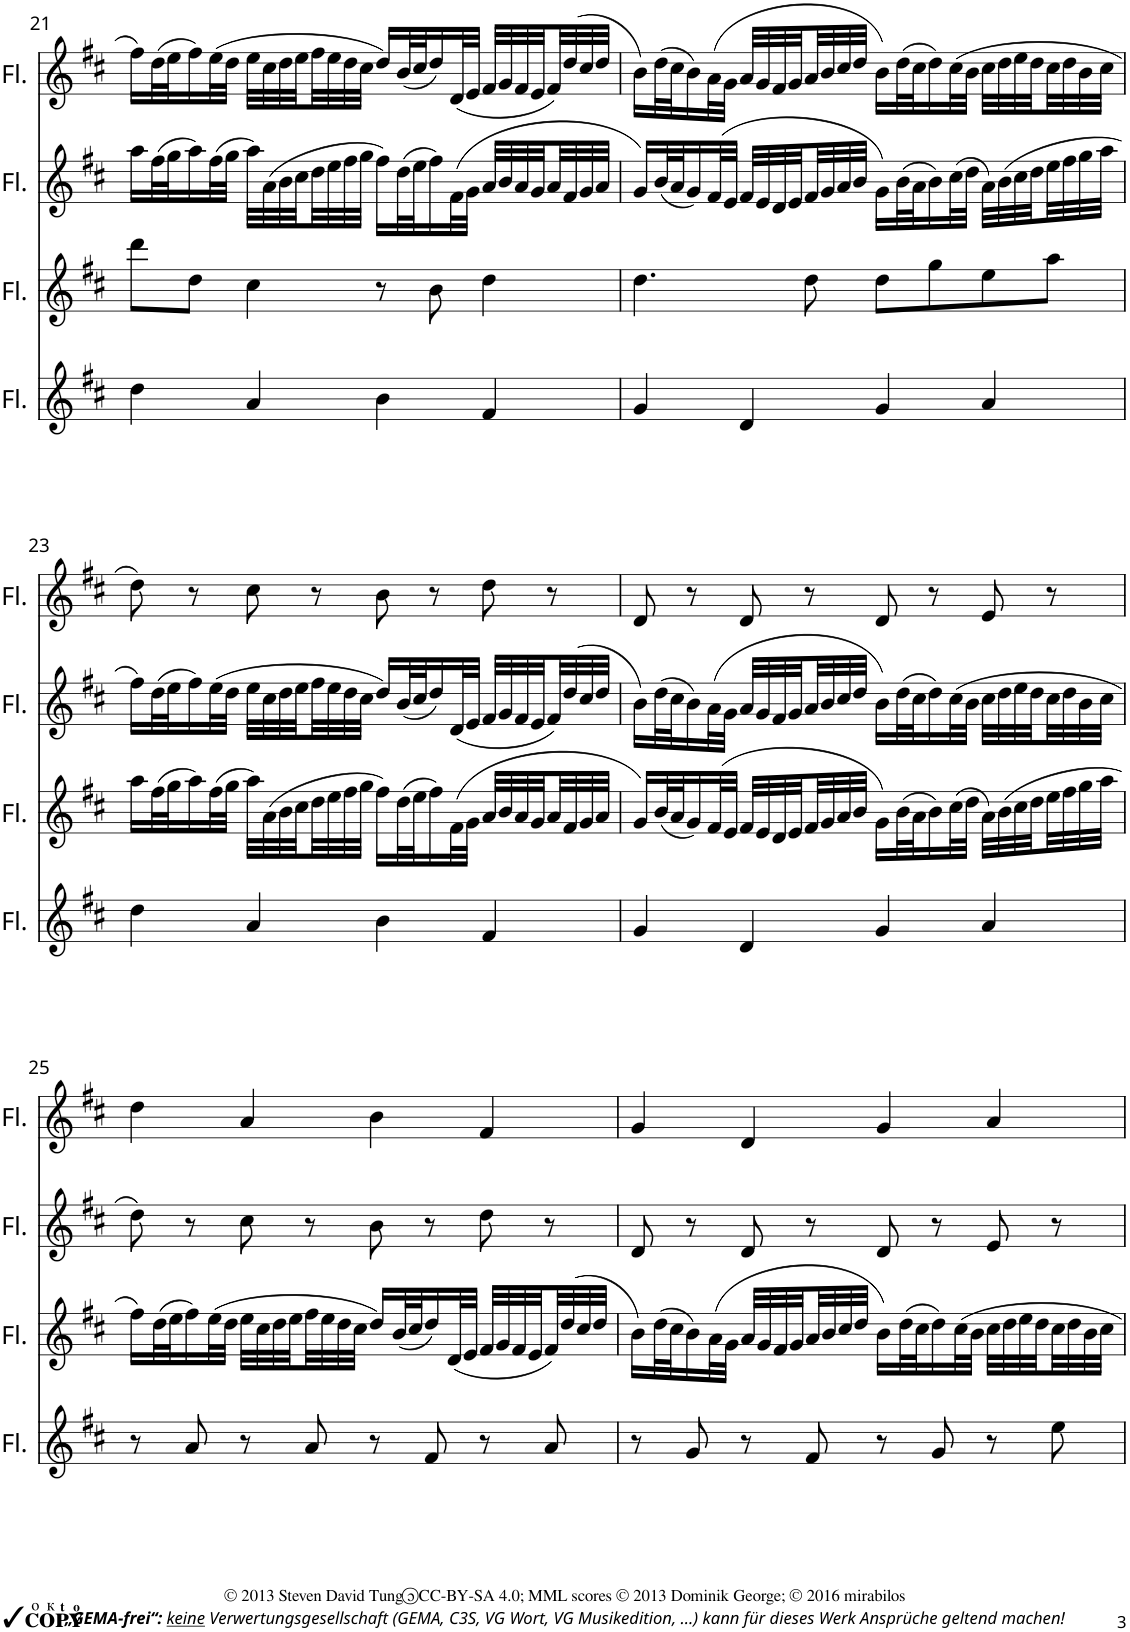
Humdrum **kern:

**kern	**kern	**kern	**kern
*part4	*part3	*part2	*part1
*staff4	*staff3	*staff2	*staff1
*I"Flöte	*I"Flöte	*I"Flöte	*I"Flöte
*I'Fl.	*I'Fl.	*I'Fl.	*I'Fl.
!!LO:PB:g=z
*clefG2	*clefG2	*clefG2	*clefG2
*k[f#c#]	*k[f#c#]	*k[f#c#]	*k[f#c#]
=21	=21	=21	=21
4dd\	8ddd\L	16aa\LL	16ff#\LL
.	.	(32ff#\L	(32dd\L
.	.	32gg\J	32ee\J
.	8dd\J	16aa\)	16ff#\)
.	.	(32ff#\L	(32ee\L
.	.	32gg\JJJ	32dd\JJJ
4a/	4cc#\	32aa\LLL)	32ee\LLL
.	.	(32a\	32cc#\
.	.	32b\	32dd\
.	.	32cc#\	32ee\
.	.	32dd\	32ff#\
.	.	32ee\	32ee\
.	.	32ff#\	32dd\
.	.	32gg\JJJ	32cc#\JJJ
4b\	8r	16ff#\LL)	16dd/LL)
.	.	(32dd\L	(32b/L
.	.	32ee\J	32cc#/J
.	8b\	16ff#\)	16dd/)
.	.	(32f#\L	(32d/L
.	.	32g\JJJ	32e/JJJ
4f#/	4dd\	32a/LLL	32f#/LLL
.	.	32b/	32g/
.	.	32a/	32f#/
.	.	32g/	32e/
.	.	32a/	32f#/)
.	.	32f#/	(32dd/
.	.	32g/	32cc#/
.	.	32a/JJJ	32dd/JJJ
=22	=22	=22	=22
4g/	4.dd\	16g/LL)	16b\LL)
.	.	(32b/L	(32dd\L
.	.	32a/J	32cc#\J
.	.	16g/)	16b\)
.	.	(32f#/L	(32a\L
.	.	32e/JJJ	32g\JJJ
4d/	.	32f#/LLL	32a/LLL
.	.	32e/	32g/
.	.	32d/	32f#/
.	.	32e/	32g/
.	8dd\	32f#/	32a/
.	.	32g/	32b/
.	.	32a/	32cc#/
.	.	32b/JJJ	32dd/JJJ
4g/	8dd\L	16g\LL)	16b\LL)
.	.	(32b\L	(32dd\L
.	.	32a\J	32cc#\J
.	8gg\	16b\)	16dd\)
.	.	(32cc#\L	(32cc#\L
.	.	32dd\JJJ	32b\JJJ
4a/	8ee\	32a\LLL)	32cc#\LLL
.	.	(32b\	32dd\
.	.	32cc#\	32ee\
.	.	32dd\	32dd\
.	8aa\J	32ee\	32cc#\
.	.	32ff#\	32dd\
.	.	32gg\	32b\
.	.	32aa\JJJ	32cc#\JJJ
!!LO:LB:g=z
=23	=23	=23	=23
4dd\	16aa\LL	16ff#\LL)	8dd\)
.	(32ff#\L	(32dd\L	.
.	32gg\J	32ee\J	.
.	16aa\)	16ff#\)	8r
.	(32ff#\L	(32ee\L	.
.	32gg\JJJ	32dd\JJJ	.
4a/	32aa\LLL)	32ee\LLL	8cc#\
.	(32a\	32cc#\	.
.	32b\	32dd\	.
.	32cc#\	32ee\	.
.	32dd\	32ff#\	8r
.	32ee\	32ee\	.
.	32ff#\	32dd\	.
.	32gg\JJJ	32cc#\JJJ	.
4b\	16ff#\LL)	16dd/LL)	8b\
.	(32dd\L	(32b/L	.
.	32ee\J	32cc#/J	.
.	16ff#\)	16dd/)	8r
.	(32f#\L	(32d/L	.
.	32g\JJJ	32e/JJJ	.
4f#/	32a/LLL	32f#/LLL	8dd\
.	32b/	32g/	.
.	32a/	32f#/	.
.	32g/	32e/	.
.	32a/	32f#/)	8r
.	32f#/	(32dd/	.
.	32g/	32cc#/	.
.	32a/JJJ	32dd/JJJ	.
=24	=24	=24	=24
4g/	16g/LL)	16b\LL)	8d/
.	(32b/L	(32dd\L	.
.	32a/J	32cc#\J	.
.	16g/)	16b\)	8r
.	(32f#/L	(32a\L	.
.	32e/JJJ	32g\JJJ	.
4d/	32f#/LLL	32a/LLL	8d/
.	32e/	32g/	.
.	32d/	32f#/	.
.	32e/	32g/	.
.	32f#/	32a/	8r
.	32g/	32b/	.
.	32a/	32cc#/	.
.	32b/JJJ	32dd/JJJ	.
4g/	16g\LL)	16b\LL)	8d/
.	(32b\L	(32dd\L	.
.	32a\J	32cc#\J	.
.	16b\)	16dd\)	8r
.	(32cc#\L	(32cc#\L	.
.	32dd\JJJ	32b\JJJ	.
4a/	32a\LLL)	32cc#\LLL	8e/
.	(32b\	32dd\	.
.	32cc#\	32ee\	.
.	32dd\	32dd\	.
.	32ee\	32cc#\	8r
.	32ff#\	32dd\	.
.	32gg\	32b\	.
.	32aa\JJJ	32cc#\JJJ	.
!!LO:LB:g=z
=25	=25	=25	=25
8r	16ff#\LL)	8dd\)	4dd\
.	(32dd\L	.	.
.	32ee\J	.	.
8a/	16ff#\)	8r	.
.	(32ee\L	.	.
.	32dd\JJJ	.	.
8r	32ee\LLL	8cc#\	4a/
.	32cc#\	.	.
.	32dd\	.	.
.	32ee\	.	.
8a/	32ff#\	8r	.
.	32ee\	.	.
.	32dd\	.	.
.	32cc#\JJJ	.	.
8r	16dd/LL)	8b\	4b\
.	(32b/L	.	.
.	32cc#/J	.	.
8f#/	16dd/)	8r	.
.	(32d/L	.	.
.	32e/JJJ	.	.
8r	32f#/LLL	8dd\	4f#/
.	32g/	.	.
.	32f#/	.	.
.	32e/	.	.
8a/	32f#/)	8r	.
.	(32dd/	.	.
.	32cc#/	.	.
.	32dd/JJJ	.	.
=26	=26	=26	=26
8r	16b\LL)	8d/	4g/
.	(32dd\L	.	.
.	32cc#\J	.	.
8g/	16b\)	8r	.
.	(32a\L	.	.
.	32g\JJJ	.	.
8r	32a/LLL	8d/	4d/
.	32g/	.	.
.	32f#/	.	.
.	32g/	.	.
8f#/	32a/	8r	.
.	32b/	.	.
.	32cc#/	.	.
.	32dd/JJJ	.	.
8r	16b\LL)	8d/	4g/
.	(32dd\L	.	.
.	32cc#\J	.	.
8g/	16dd\)	8r	.
.	32cc#\L	.	.
.	32b\JJJ	.	.
8r	32cc#\LLL	8e/	4a/
.	32dd\	.	.
.	32ee\	.	.
.	32dd\	.	.
8ee\	32cc#\	8r	.
.	32dd\	.	.
.	32b\	.	.
.	32cc#\JJJ	.	.
=	=	=	=
*-	*-	*-	*-
